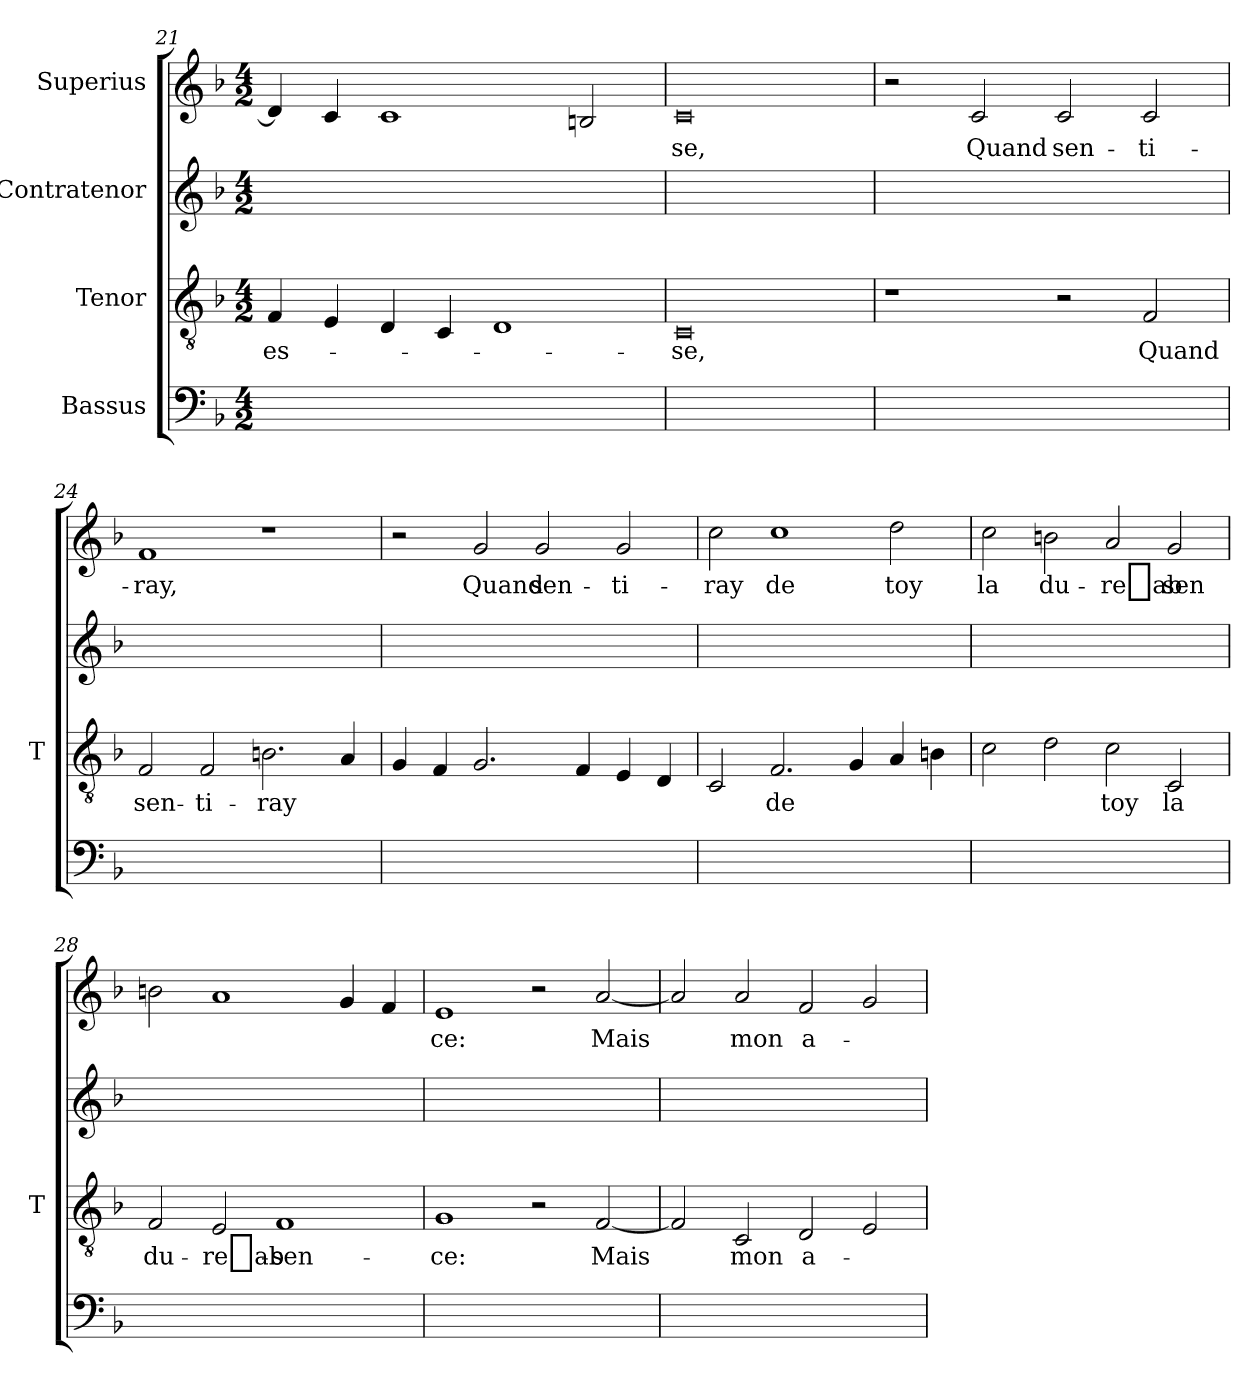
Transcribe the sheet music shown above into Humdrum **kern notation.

**kern	**kern	**text	**kern	**kern	**text
*part4	*part3	*part3	*part2	*part1	*part1
*staff4	*staff3	*staff3	*staff2	*staff1	*staff1
*I"Bassus	*I"Tenor	*	*I"Contratenor	*I"Superius	*
*	*I'T	*	*	*	*
*clefF4	*clefGv2	*	*clefG2	*clefG2	*
*k[b-]	*k[b-]	*	*k[b-]	*k[b-]	*
*M4/2	*M4/2	*	*M4/2	*M4/2	*
=21	=21	=21	=21	=21	=21
0ryy	4F	es-	0ryy	4d]	.
.	4E	.	.	4c	.
.	4D	.	.	1c	.
.	4C	.	.	.	.
.	1D	.	.	.	.
.	.	.	.	2Bn	.
=22	=22	=22	=22	=22	=22
0ryy	0C	-se,	0ryy	0c	-se,
=23	=23	=23	=23	=23	=23
0ryy	1r	.	0ryy	2r	.
.	.	.	.	2c	-Quand
.	2r	.	.	2c	sen-
.	2F	-Quand	.	2c	ti-
=24	=24	=24	=24	=24	=24
0ryy	2F	sen-	0ryy	1f	-ray,
.	2F	ti-	.	.	.
.	2.Bn	-ray	.	1r	.
.	4A	.	.	.	.
=25	=25	=25	=25	=25	=25
0ryy	4G	.	0ryy	2r	.
.	4F	.	.	.	.
.	2.G	.	.	2g	-Quand
.	.	.	.	2g	sen-
.	4F	.	.	.	.
.	4E	.	.	2g	ti-
.	4D	.	.	.	.
=26	=26	=26	=26	=26	=26
0ryy	2C	.	0ryy	2cc	-ray
.	2.F	-de	.	1cc	-de
.	4G	.	.	.	.
.	4A	.	.	2dd	-toy
.	4Bn	.	.	.	.
=27	=27	=27	=27	=27	=27
0ryy	2c	.	0ryy	2cc	-la
.	2d	.	.	2b	du-
.	2c	-toy	.	2a	-re_ab
.	2C	-la	.	2g	-sen
=28	=28	=28	=28	=28	=28
0ryy	2F	du-	0ryy	2b	.
.	2E	re_ab-	.	1a	.
.	1F	sen-	.	.	.
.	.	.	.	4g	.
.	.	.	.	4f	.
=29	=29	=29	=29	=29	=29
0ryy	1G	-ce:	0ryy	1e	-ce:
.	2r	.	.	2r	.
.	[2F	-Mais	.	[2a	-Mais
=30	=30	=30	=30	=30	=30
0ryy	2F]	.	0ryy	2a]	.
.	2C	-mon	.	2a	-mon
.	2D	a-	.	2f	a-
.	2E	.	.	2g	.
=	=	=	=	=	=
*-	*-	*-	*-	*-	*-
